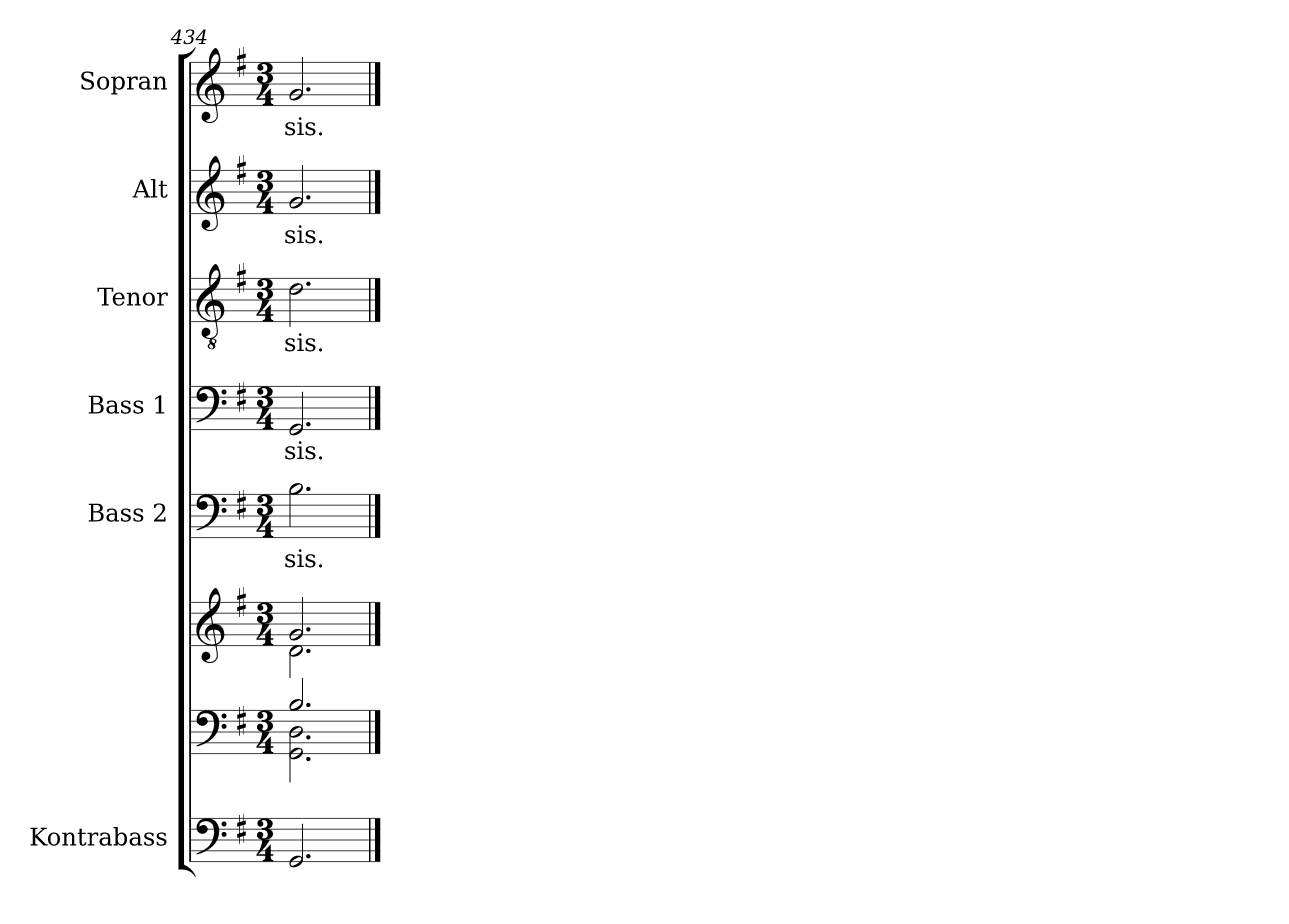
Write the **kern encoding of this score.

**kern	**kern	**kern	**kern	**text	**kern	**text	**kern	**text	**kern	**text	**kern	**text
*part7	*part6	*part6	*part5	*part5	*part4	*part4	*part3	*part3	*part2	*part2	*part1	*part1
*staff8	*staff7	*staff6	*staff5	*staff5	*staff4	*staff4	*staff3	*staff3	*staff2	*staff2	*staff1	*staff1
*I"Kontrabass	*	*	*I"Bass 2	*	*I"Bass 1	*	*I"Tenor	*	*I"Alt	*	*I"Sopran	*
*I'Kb.	*	*	*I'B. 2	*	*I'B. 1	*	*I'T.	*	*I'A.	*	*I'S.	*
*clefF4	*clefF4	*clefG2	*clefF4	*	*clefF4	*	*clefGv2	*	*clefG2	*	*clefG2	*
*ITrd7c12	*	*	*	*	*	*	*	*	*	*	*	*
*k[f#]	*k[f#]	*k[f#]	*k[f#]	*	*k[f#]	*	*k[f#]	*	*k[f#]	*	*k[f#]	*
*G:	*G:	*G:	*G:	*	*G:	*	*G:	*	*G:	*	*G:	*
*M3/4	*M3/4	*M3/4	*M3/4	*	*M3/4	*	*M3/4	*	*M3/4	*	*M3/4	*
=434	=434	=434	=434	=434	=434	=434	=434	=434	=434	=434	=434	=434
*	*^	*^	*	*	*	*	*	*	*	*	*	*
!	!	!	!	!	!	!LO:LY:b	!	!LO:LY:b	!	!LO:LY:b	!	!LO:LY:b	!	!LO:LY:b
2.GGG/	2.B/	2.GG\ 2.D\	2.g/	2.d\	2.B\	-sis.	2.GG/	-sis.	2.d\	-sis.	2.g/	-sis.	2.g/	-sis.
*	*v	*v	*	*	*	*	*	*	*	*	*	*	*	*
*	*	*v	*v	*	*	*	*	*	*	*	*	*	*
==	==	==	==	==	==	==	==	==	==	==	==	==
*-	*-	*-	*-	*-	*-	*-	*-	*-	*-	*-	*-	*-
